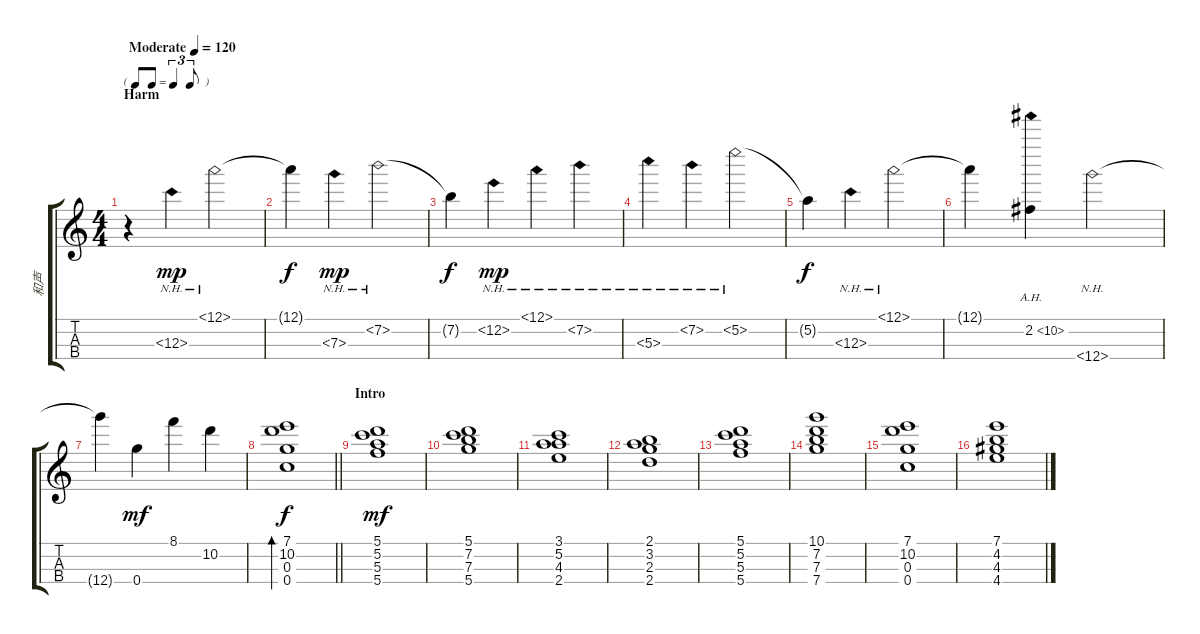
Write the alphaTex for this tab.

\track ("和声" "和声") {instrument acousticguitarnylon}
\staff {score tabs}
\tuning (A4 E4 C4 G4) {hide}
\ts (4 4)
\tf triplet8th
\section ("" "Harm")
\tempo (120 "Moderate")
\clef g2
\ks c
r.4{dy mp instrument acousticguitarnylon} 12.3{nh}.4 12.1{nh}.2 |
12.1{t}.4{dy f} 7.3{nh}.4{dy mp} 7.2{nh}.2 |
7.2{t}.4{dy f} 12.2{nh}.4{dy mp} 12.1{nh}.4 7.2{nh}.4 |
5.3{nh}.4 7.2{nh}.4 5.2{nh}.2 |
5.2{t}.4{dy f} 12.3{nh}.4 12.1{nh}.2 |
12.1{t}.4 2.2{ah 8}.4 12.4{nh}.2 |
12.4{t}.4 0.4.4{dy mf} 8.1.4 10.2.4 |
\barLineRight lightlight
(7.1 10.2 0.3 0.4).1{bd 120 dy f} |
\section ("" "Intro")
(5.1 5.2 5.3 5.4).1{dy mf} |
(5.1 7.2 7.3 5.4).1 |
(3.1 5.2 4.3 2.4).1 |
(2.1 3.2 2.3 2.4).1 |
(5.1 5.2 5.3 5.4).1 |
(10.1 7.2 7.3 7.4).1 |
(7.1 10.2 0.3 0.4).1 |
(7.1 4.2 4.3 4.4).1
